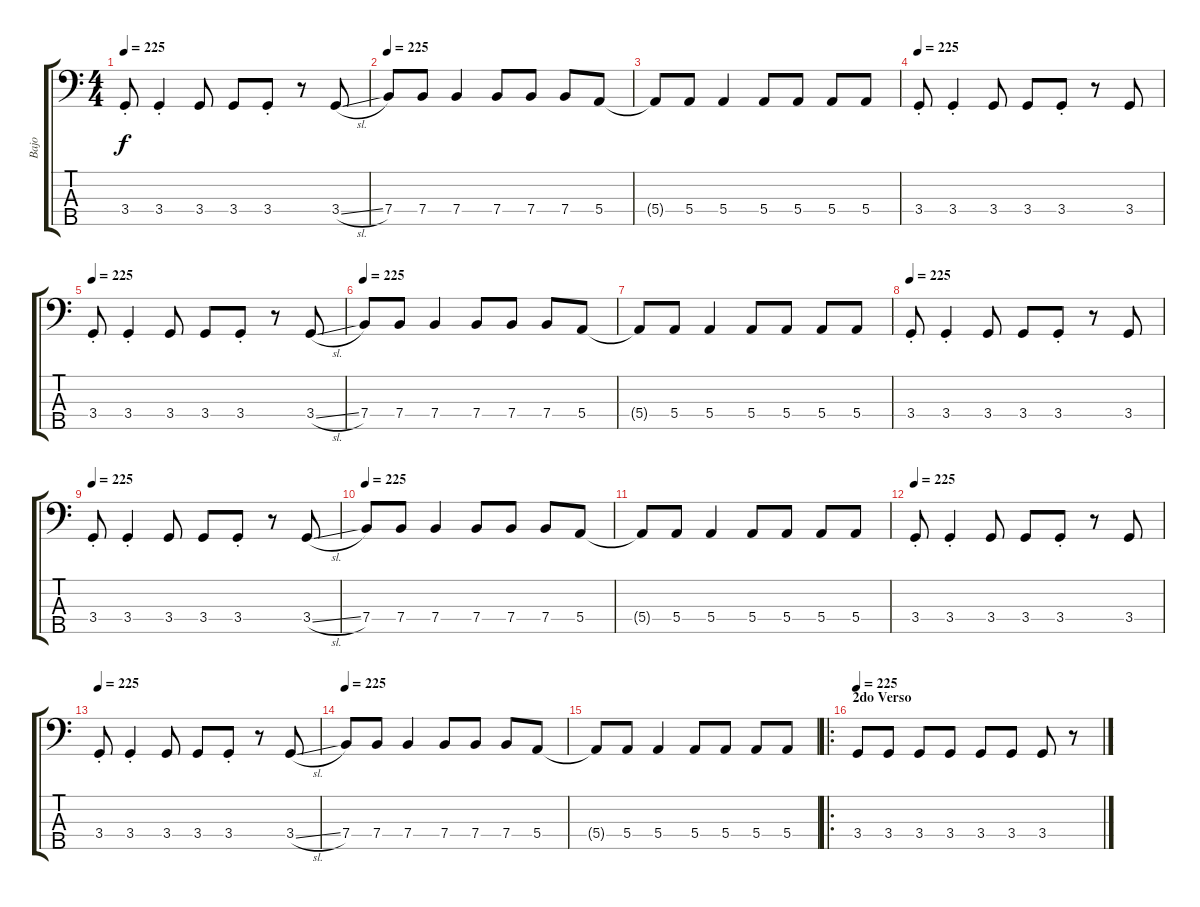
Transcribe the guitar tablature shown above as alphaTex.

\track ("Bajo" "Bajo") {instrument electricbassfinger}
\staff {score tabs}
\tuning (G2 D2 A1 E1 B0) {hide}
\ts (4 4)
\tempo 225
\clef f4
\ks c
3.4{st}.8{dy f} 3.4{st}.4 3.4.8 3.4.8 3.4{st}.8 r.8 3.4{sl}.8 |
\tempo 225
7.4.8 7.4.8 7.4.4 7.4.8 7.4.8 7.4.8 5.4.8 |
5.4{t}.8 5.4.8 5.4.4 5.4.8 5.4.8 5.4.8 5.4.8 |
\tempo 225
3.4{st}.8 3.4{st}.4 3.4.8 3.4.8 3.4{st}.8 r.8 3.4.8 |
\tempo 225
3.4{st}.8 3.4{st}.4 3.4.8 3.4.8 3.4{st}.8 r.8 3.4{sl}.8 |
\tempo 225
7.4.8 7.4.8 7.4.4 7.4.8 7.4.8 7.4.8 5.4.8 |
5.4{t}.8 5.4.8 5.4.4 5.4.8 5.4.8 5.4.8 5.4.8 |
\tempo 225
3.4{st}.8 3.4{st}.4 3.4.8 3.4.8 3.4{st}.8 r.8 3.4.8 |
\tempo 225
3.4{st}.8 3.4{st}.4 3.4.8 3.4.8 3.4{st}.8 r.8 3.4{sl}.8 |
\tempo 225
7.4.8 7.4.8 7.4.4 7.4.8 7.4.8 7.4.8 5.4.8 |
5.4{t}.8 5.4.8 5.4.4 5.4.8 5.4.8 5.4.8 5.4.8 |
\tempo 225
3.4{st}.8 3.4{st}.4 3.4.8 3.4.8 3.4{st}.8 r.8 3.4.8 |
\tempo 225
3.4{st}.8 3.4{st}.4 3.4.8 3.4.8 3.4{st}.8 r.8 3.4{sl}.8 |
\tempo 225
7.4.8 7.4.8 7.4.4 7.4.8 7.4.8 7.4.8 5.4.8 |
5.4{t}.8 5.4.8 5.4.4 5.4.8 5.4.8 5.4.8 5.4.8 |
\ro
\section ("" "2do Verso")
\tempo 225
3.4.8 3.4.8 3.4.8 3.4.8 3.4.8 3.4.8 3.4.8 r.8
